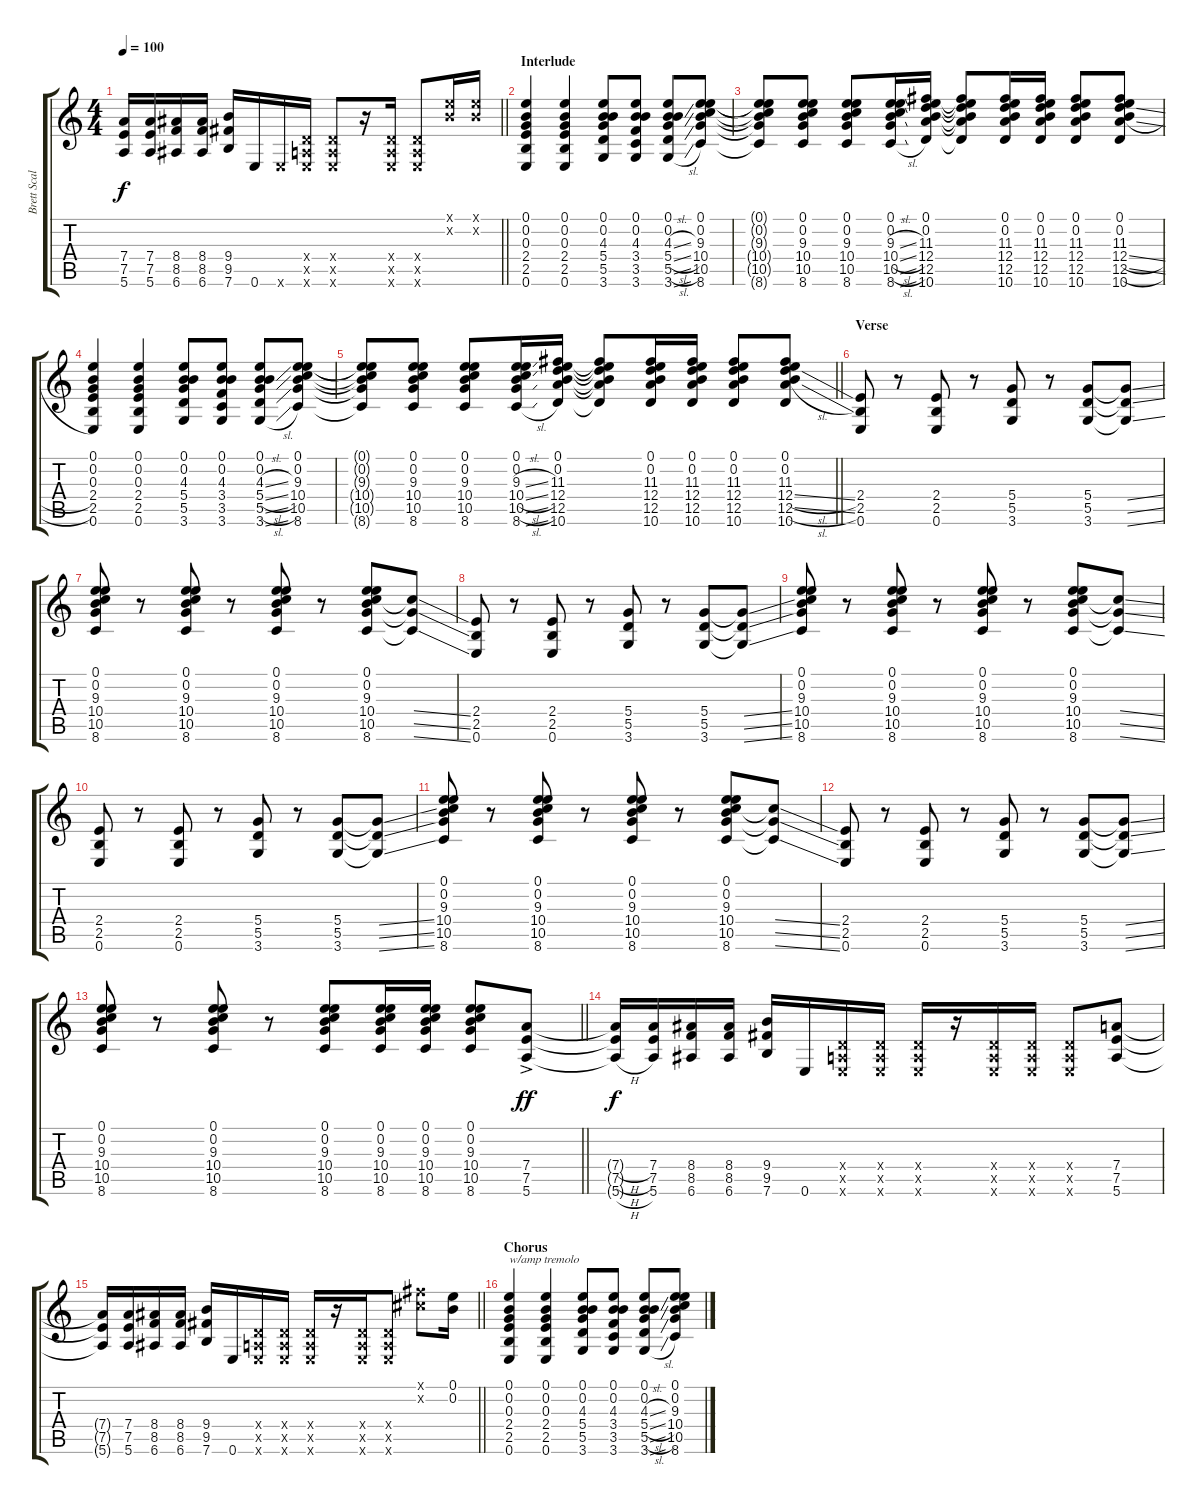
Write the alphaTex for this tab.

\track ("Brett Scallions (Rhythm Guitar)" "Brett Scal") {instrument distortionguitar}
\staff {score tabs}
\tuning (E4 B3 G3 D3 A2 E2) {hide}
\ts (4 4)
\tempo 100
\clef g2
\barLineRight lightlight
\ks c
(7.4{t} 7.5{t} 5.6{t}).16{dy f} (7.4 7.5 5.6).16 (8.4 8.5 6.6).16 (8.4 8.5 6.6).16 (9.4 9.5 7.6).16 0.6.16 0.6{x}.16 (0.4{x} 0.5{x} 0.6{x}).16 (0.4{x} 0.5{x} 0.6{x}).8 r.16 (0.4{x} 0.5{x} 0.6{x}).16 (0.4{x} 0.5{x} 0.6{x}).8 (0.1{x} 0.2{x}).16 (0.1{x} 0.2{x}).16 |
\section ("" "Interlude")
(0.1 0.2 0.3 2.4 2.5 0.6).4 (0.1 0.2 0.3 2.4 2.5 0.6).4 (0.1 0.2 4.3 5.4 5.5 3.6).8 (0.1 0.2 4.3 3.4 3.5 3.6).8 (0.1 0.2 4.3{sl} 5.4{sl} 5.5{sl} 3.6{sl}).8 (0.1 0.2 9.3 10.4 10.5 8.6).8 |
(0.1{t} 0.2{t} 9.3{t} 10.4{t} 10.5{t} 8.6{t}).8 (0.1 0.2 9.3 10.4 10.5 8.6).8 (0.1 0.2 9.3 10.4 10.5 8.6).8 (0.1 0.2 9.3{sl} 10.4{sl} 10.5{sl} 8.6{sl}).16 (0.1 0.2 11.3 12.4 12.5 10.6).16 (0.1{t} 0.2{t} 11.3{t} 12.4{t} 12.5{t} 10.6{t}).8 (0.1 0.2 11.3 12.4 12.5 10.6).16 (0.1 0.2 11.3 12.4 12.5 10.6).16 (0.1 0.2 11.3 12.4 12.5 10.6).8 (0.1 0.2 11.3 12.4{sl} 12.5{sl} 10.6).8 |
(0.1 0.2 0.3 2.4 2.5 0.6).4 (0.1 0.2 0.3 2.4 2.5 0.6).4 (0.1 0.2 4.3 5.4 5.5 3.6).8 (0.1 0.2 4.3 3.4 3.5 3.6).8 (0.1 0.2 4.3{sl} 5.4{sl} 5.5{sl} 3.6{sl}).8 (0.1 0.2 9.3 10.4 10.5 8.6).8 |
\barLineRight lightlight
(0.1{t} 0.2{t} 9.3{t} 10.4{t} 10.5{t} 8.6{t}).8 (0.1 0.2 9.3 10.4 10.5 8.6).8 (0.1 0.2 9.3 10.4 10.5 8.6).8 (0.1 0.2 9.3{sl} 10.4{sl} 10.5{sl} 8.6{sl}).16 (0.1 0.2 11.3 12.4 12.5 10.6).16 (0.1{t} 0.2{t} 11.3{t} 12.4{t} 12.5{t} 10.6{t}).8 (0.1 0.2 11.3 12.4 12.5 10.6).16 (0.1 0.2 11.3 12.4 12.5 10.6).16 (0.1 0.2 11.3 12.4 12.5 10.6).8 (0.1 0.2 11.3 12.4{sl} 12.5{sl} 10.6).8 |
\section ("" "Verse")
(2.4 2.5 0.6).8 r.8 (2.4 2.5 0.6).8 r.8 (5.4 5.5 3.6).8 r.8 (5.4 5.5 3.6).8 (5.4{ss t} 5.5{ss t} 3.6{ss t}).8 |
(0.1 0.2 9.3 10.4 10.5 8.6).8 r.8 (0.1 0.2 9.3 10.4 10.5 8.6).8 r.8 (0.1 0.2 9.3 10.4 10.5 8.6).8 r.8 (0.1 0.2 9.3 10.4 10.5 8.6).8 (10.4{ss t} 10.5{ss t} 8.6{ss t}).8 |
(2.4 2.5 0.6).8 r.8 (2.4 2.5 0.6).8 r.8 (5.4 5.5 3.6).8 r.8 (5.4 5.5 3.6).8 (5.4{ss t} 5.5{ss t} 3.6{ss t}).8 |
(0.1 0.2 9.3 10.4 10.5 8.6).8 r.8 (0.1 0.2 9.3 10.4 10.5 8.6).8 r.8 (0.1 0.2 9.3 10.4 10.5 8.6).8 r.8 (0.1 0.2 9.3 10.4 10.5 8.6).8 (10.4{ss t} 10.5{ss t} 8.6{ss t}).8 |
(2.4 2.5 0.6).8 r.8 (2.4 2.5 0.6).8 r.8 (5.4 5.5 3.6).8 r.8 (5.4 5.5 3.6).8 (5.4{ss t} 5.5{ss t} 3.6{ss t}).8 |
(0.1 0.2 9.3 10.4 10.5 8.6).8 r.8 (0.1 0.2 9.3 10.4 10.5 8.6).8 r.8 (0.1 0.2 9.3 10.4 10.5 8.6).8 r.8 (0.1 0.2 9.3 10.4 10.5 8.6).8 (10.4{ss t} 10.5{ss t} 8.6{ss t}).8 |
(2.4 2.5 0.6).8 r.8 (2.4 2.5 0.6).8 r.8 (5.4 5.5 3.6).8 r.8 (5.4 5.5 3.6).8 (5.4{ss t} 5.5{ss t} 3.6{ss t}).8 |
\barLineRight lightlight
(0.1 0.2 9.3 10.4 10.5 8.6).8 r.8 (0.1 0.2 9.3 10.4 10.5 8.6).8 r.8 (0.1 0.2 9.3 10.4 10.5 8.6).8 (0.1 0.2 9.3 10.4 10.5 8.6).16 (0.1 0.2 9.3 10.4 10.5 8.6).16 (0.1 0.2 9.3 10.4 10.5 8.6).8 (7.4{ac} 7.5{ac} 5.6{ac}).8{dy ff} |
(7.4{h t} 7.5{h t} 5.6{h t}).16{dy f} (7.4 7.5 5.6).16 (8.4 8.5 6.6).16 (8.4 8.5 6.6).16 (9.4 9.5 7.6).16 0.6.16 (0.4{x} 0.5{x} 0.6{x}).16 (0.4{x} 0.5{x} 0.6{x}).16 (0.4{x} 0.5{x} 0.6{x}).16 r.16 (0.4{x} 0.5{x} 0.6{x}).16 (0.4{x} 0.5{x} 0.6{x}).16 (0.4{x} 0.5{x} 0.6{x}).8 (7.4 7.5 5.6).8 |
\barLineRight lightlight
(7.4{t} 7.5{t} 5.6{t}).16 (7.4 7.5 5.6).16 (8.4 8.5 6.6).16 (8.4 8.5 6.6).16 (9.4 9.5 7.6).16 0.6.16 (0.4{x} 0.5{x} 0.6{x}).16 (0.4{x} 0.5{x} 0.6{x}).16 (0.4{x} 0.5{x} 0.6{x}).16 r.16 (0.4{x} 0.5{x} 0.6{x}).16 (0.4{x} 0.5{x} 0.6{x}).8 (2.1{x} 2.2{x}).8 (0.1 0.2).16 |
\section ("" "Chorus")
(0.1 0.2 0.3 2.4 2.5 0.6).4{txt "w/amp tremolo"} (0.1 0.2 0.3 2.4 2.5 0.6).4 (0.1 0.2 4.3 5.4 5.5 3.6).8 (0.1 0.2 4.3 3.4 3.5 3.6).8 (0.1 0.2 4.3{sl} 5.4{sl} 5.5{sl} 3.6{sl}).8 (0.1 0.2 9.3 10.4 10.5 8.6).8
